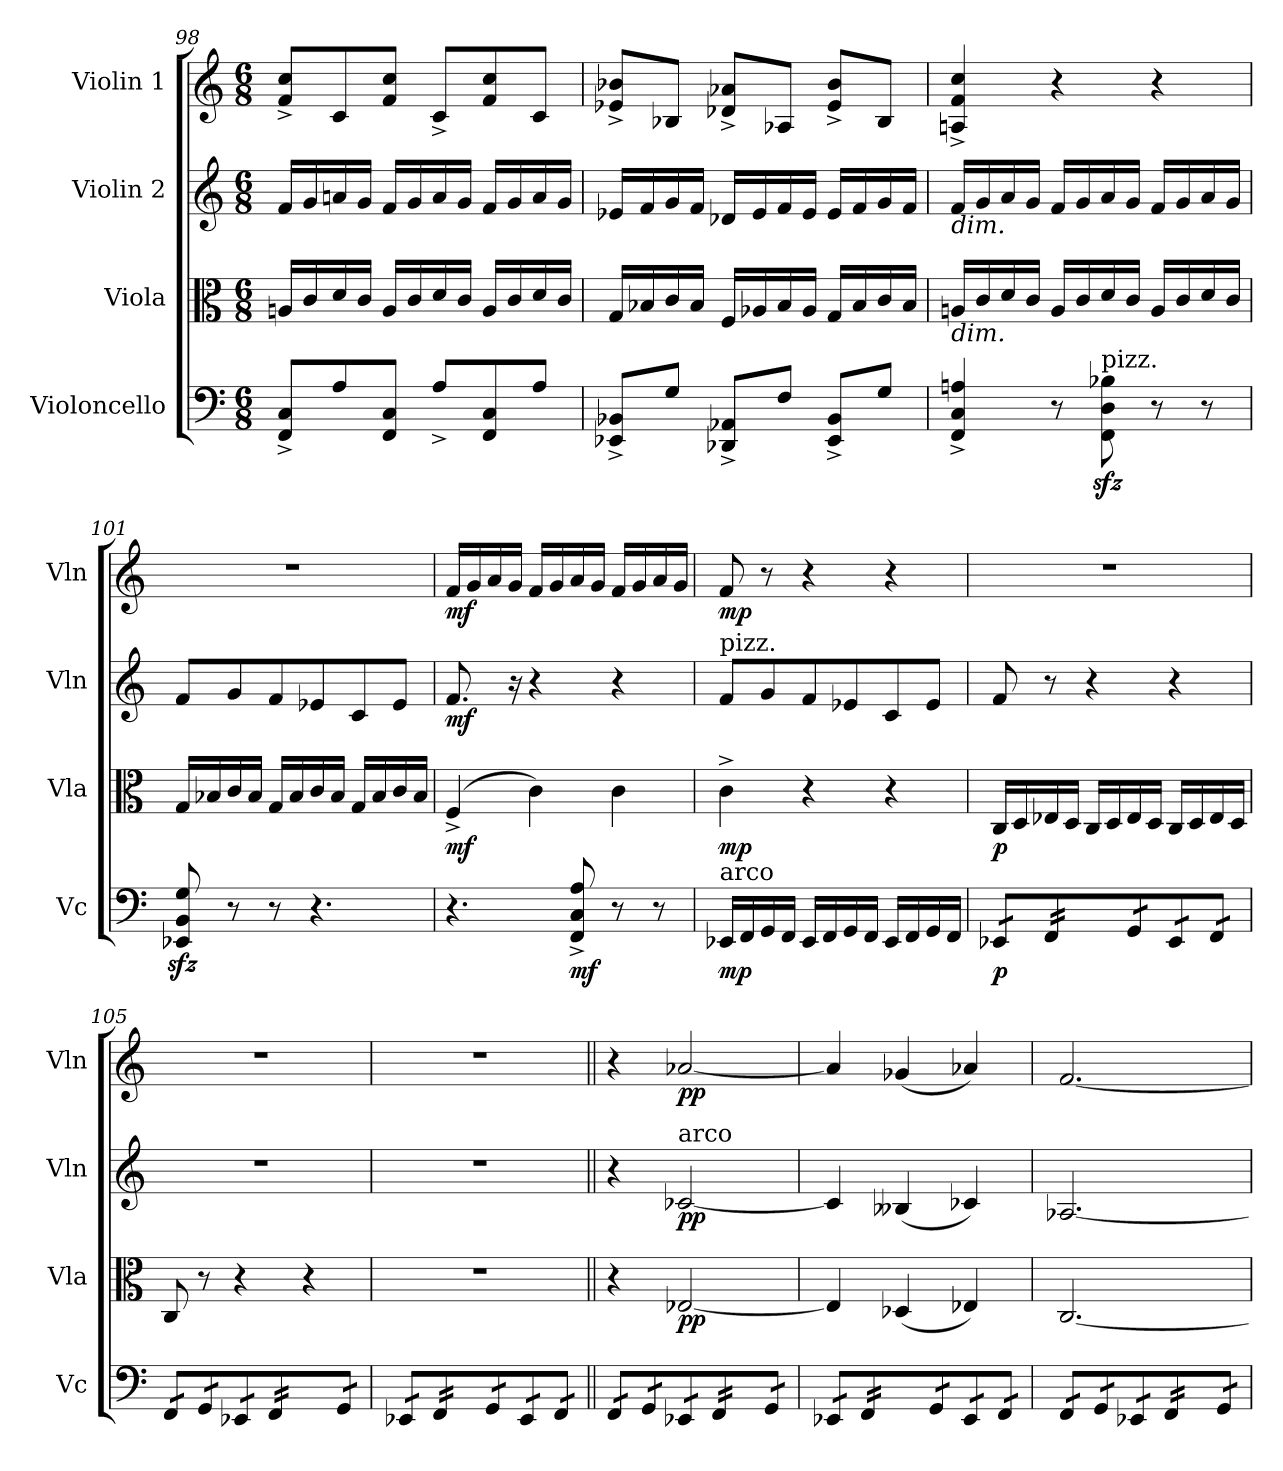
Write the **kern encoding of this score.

**kern	**dynam	**kern	**dynam	**kern	**dynam	**kern	**dynam
*part4	*part4	*part3	*part3	*part2	*part2	*part1	*part1
*staff4	*staff4	*staff3	*staff3	*staff2	*staff2	*staff1	*staff1
*I"Violoncello	*	*I"Viola	*	*I"Violin 2	*	*I"Violin 1	*
*I'Vc	*	*I'Vla	*	*I'Vln	*	*I'Vln	*
*clefF4	*	*clefC3	*	*clefG2	*	*clefG2	*
*k[]	*	*k[]	*	*k[]	*	*k[]	*
*M6/8	*	*M6/8	*	*M6/8	*	*M6/8	*
=98	=98	=98	=98	=98	=98	=98	=98
8FF/^ 8C/^L	.	16An/LL	.	16f/LL	.	8f/^ 8cc/^L	.
.	.	16c/	.	16g/	.	.	.
8A/	.	16d/	.	16an/	.	8c/	.
.	.	16c/JJ	.	16g/JJ	.	.	.
8FF/ 8C/J	.	16A/LL	.	16f/LL	.	8f/ 8cc/J	.
.	.	16c/	.	16g/	.	.	.
8A^/L	.	16d/	.	16a/	.	8c^/L	.
.	.	16c/JJ	.	16g/JJ	.	.	.
8FF/ 8C/	.	16A/LL	.	16f/LL	.	8f/ 8cc/	.
.	.	16c/	.	16g/	.	.	.
8A/J	.	16d/	.	16a/	.	8c/J	.
.	.	16c/JJ	.	16g/JJ	.	.	.
!!LO:PB:g=z
=99	=99	=99	=99	=99	=99	=99	=99
8EE-X/^ 8BB-X/^L	.	16G/LL	.	16e-X/LL	.	8e-X/^ 8b-X/^L	.
.	.	16B-X/	.	16f/	.	.	.
8G/J	.	16c/	.	16g/	.	8B-X/J	.
.	.	16B-/JJ	.	16f/JJ	.	.	.
8DD-X/^ 8AA-X/^L	.	16F/LL	.	16d-X/LL	.	8d-X/^ 8a-X/^L	.
.	.	16A-X/	.	16e-/	.	.	.
8F/J	.	16B-/	.	16f/	.	8A-X/J	.
.	.	16A-/JJ	.	16e-/JJ	.	.	.
8EE-/^ 8BB-/^L	.	16G/LL	.	16e-/LL	.	8e-/^ 8b-/^L	.
.	.	16B-/	.	16f/	.	.	.
8G/J	.	16c/	.	16g/	.	8B-/J	.
.	.	16B-/JJ	.	16f/JJ	.	.	.
=100	=100	=100	=100	=100	=100	=100	=100
!	!	!	!	!LO:TX:b:i:t=dim.	!	!	!
!	!	!LO:TX:b:i:t=dim.	!	!	!	!	!
4FF/^ 4C/^ 4An/^	.	16An/LL	.	16f/LL	.	4An/^ 4f/^ 4cc/^	.
.	.	16c/	.	16g/	.	.	.
.	.	16d/	.	16a/	.	.	.
.	.	16c/JJ	.	16g/JJ	.	.	.
8r	.	16A/LL	.	16f/LL	.	4r	.
.	.	16c/	.	16g/	.	.	.
!LO:TX:a:t=pizz.	!	!	!	!	!	!	!
8FF\zz< 8D\zz< 8B-X\zz<	.	16d/	.	16a/	.	.	.
.	.	16c/JJ	.	16g/JJ	.	.	.
8r	.	16A/LL	.	16f/LL	.	4r	.
.	.	16c/	.	16g/	.	.	.
8r	.	16d/	.	16a/	.	.	.
.	.	16c/JJ	.	16g/JJ	.	.	.
=101	=101	=101	=101	=101	=101	=101	=101
8EE-X/zz< 8BB/zz< 8G/zz<	.	16G/LL	.	8f/L	.	2.r	.
.	.	16B-X/	.	.	.	.	.
8r	.	16c/	.	8g/	.	.	.
.	.	16B-/JJ	.	.	.	.	.
8r	.	16G/LL	.	8f/	.	.	.
.	.	16B-/	.	.	.	.	.
4.r	.	16c/	.	8e-X/	.	.	.
.	.	16B-/JJ	.	.	.	.	.
.	.	16G/LL	.	8c/	.	.	.
.	.	16B-/	.	.	.	.	.
.	.	16c/	.	8e-/J	.	.	.
.	.	16B-/JJ	.	.	.	.	.
!!LO:LB:g=z
=102	=102	=102	=102	=102	=102	=102	=102
!	!	!	!LO:DY:b	!	!LO:DY:b	!	!LO:DY:b
4.r	.	(4F^/	mf	8.f/	mf	16f/LL	mf
.	.	.	.	.	.	16g/	.
.	.	.	.	.	.	16a/	.
.	.	.	.	16r	.	16g/JJ	.
.	.	4c\)	.	4r	.	16f/LL	.
.	.	.	.	.	.	16g/	.
!	!LO:DY:b	!	!	!	!	!	!
8FF/^ 8C/^ 8A/^	mf	.	.	.	.	16a/	.
.	.	.	.	.	.	16g/JJ	.
8r	.	4c\	.	4r	.	16f/LL	.
.	.	.	.	.	.	16g/	.
8r	.	.	.	.	.	16a/	.
.	.	.	.	.	.	16g/JJ	.
=103	=103	=103	=103	=103	=103	=103	=103
!	!	!	!	!LO:TX:a:t=pizz.	!	!	!
!LO:TX:a:t=arco	!	!	!	!	!	!	!
!	!LO:DY:b	!	!LO:DY:b	!	!LO:DY:b	!	!
!	!	!	!	!	!LO:DY:n=1:b	!	!LO:DY:b
16EE-X/LL	mp	4c^\	mp	8f/L	mp other-dynamics	8f/	mp
16FF/	.	.	.	.	.	.	.
16GG/	.	.	.	8g/	.	8r	.
16FF/JJ	.	.	.	.	.	.	.
16EE-/LL	.	4r	.	8f/	.	4r	.
16FF/	.	.	.	.	.	.	.
16GG/	.	.	.	8e-X/	.	.	.
16FF/JJ	.	.	.	.	.	.	.
16EE-/LL	.	4r	.	8c/	.	4r	.
16FF/	.	.	.	.	.	.	.
16GG/	.	.	.	8e-/J	.	.	.
16FF/JJ	.	.	.	.	.	.	.
=104	=104	=104	=104	=104	=104	=104	=104
!	!LO:DY:b	!	!LO:DY:b	!	!	!	!
*tremolo	*	*	*	*	*	*	*
16EE-X/LL	p	16C/LL	p	8f/	.	2.r	.
16EE-X/	.	16D/	.	.	.	.	.
16FF/	.	16E-X/	.	8r	.	.	.
16FF/	.	16D/JJ	.	.	.	.	.
16FF/	.	16C/LL	.	4r	.	.	.
16FF/	.	16D/	.	.	.	.	.
16GG/	.	16E-/	.	.	.	.	.
16GG/	.	16D/JJ	.	.	.	.	.
16EE-/	.	16C/LL	.	4r	.	.	.
16EE-/	.	16D/	.	.	.	.	.
16FF/	.	16E-/	.	.	.	.	.
16FF/JJ	.	16D/JJ	.	.	.	.	.
!!LO:LB:g=z
=105	=105	=105	=105	=105	=105	=105	=105
16FF/LL	.	8C/	.	2.r	.	2.r	.
16FF/	.	.	.	.	.	.	.
16GG/	.	8r	.	.	.	.	.
16GG/	.	.	.	.	.	.	.
16EE-X/	.	4r	.	.	.	.	.
16EE-X/	.	.	.	.	.	.	.
16FF/	.	.	.	.	.	.	.
16FF/	.	.	.	.	.	.	.
16FF/	.	4r	.	.	.	.	.
16FF/	.	.	.	.	.	.	.
16GG/	.	.	.	.	.	.	.
16GG/JJ	.	.	.	.	.	.	.
!!LO:LB:g=z
=106	=106	=106	=106	=106	=106	=106	=106
16EE-X/LL	.	2.r	.	2.r	.	2.r	.
16EE-X/	.	.	.	.	.	.	.
16FF/	.	.	.	.	.	.	.
16FF/	.	.	.	.	.	.	.
16FF/	.	.	.	.	.	.	.
16FF/	.	.	.	.	.	.	.
16GG/	.	.	.	.	.	.	.
16GG/	.	.	.	.	.	.	.
16EE-/	.	.	.	.	.	.	.
16EE-/	.	.	.	.	.	.	.
16FF/	.	.	.	.	.	.	.
16FF/JJ	.	.	.	.	.	.	.
=107||	=107||	=107||	=107||	=107||	=107||	=107||	=107||
16FF/LL	.	4r	.	4r	.	4r	.
16FF/	.	.	.	.	.	.	.
16GG/	.	.	.	.	.	.	.
16GG/	.	.	.	.	.	.	.
!	!	!	!	!LO:TX:a:t=arco	!	!	!
!	!	!	!LO:DY:b	!	!LO:DY:b	!	!LO:DY:b
16EE-X/	.	[2E-X/	pp	[2c-X/	pp	[2a-X/	pp
16EE-X/	.	.	.	.	.	.	.
16FF/	.	.	.	.	.	.	.
16FF/	.	.	.	.	.	.	.
16FF/	.	.	.	.	.	.	.
16FF/	.	.	.	.	.	.	.
16GG/	.	.	.	.	.	.	.
16GG/JJ	.	.	.	.	.	.	.
=108	=108	=108	=108	=108	=108	=108	=108
16EE-X/LL	.	4E-/]	.	4c-/]	.	4a-/]	.
16EE-X/	.	.	.	.	.	.	.
16FF/	.	.	.	.	.	.	.
16FF/	.	.	.	.	.	.	.
16FF/	.	(4D-X/	.	(4B--X/	.	(4g-X/	.
16FF/	.	.	.	.	.	.	.
16GG/	.	.	.	.	.	.	.
16GG/	.	.	.	.	.	.	.
16EE-/	.	4E-X/)	.	4c-X/)	.	4a-X/)	.
16EE-/	.	.	.	.	.	.	.
16FF/	.	.	.	.	.	.	.
16FF/JJ	.	.	.	.	.	.	.
=109	=109	=109	=109	=109	=109	=109	=109
16FF/LL	.	[2.C/	.	[2.A-X/	.	[2.f/	.
16FF/	.	.	.	.	.	.	.
16GG/	.	.	.	.	.	.	.
16GG/	.	.	.	.	.	.	.
16EE-X/	.	.	.	.	.	.	.
16EE-X/	.	.	.	.	.	.	.
16FF/	.	.	.	.	.	.	.
16FF/	.	.	.	.	.	.	.
16FF/	.	.	.	.	.	.	.
16FF/	.	.	.	.	.	.	.
16GG/	.	.	.	.	.	.	.
16GG/JJ	.	.	.	.	.	.	.
*Xtremolo	*	*	*	*	*	*	*
=	=	=	=	=	=	=	=
*-	*-	*-	*-	*-	*-	*-	*-
